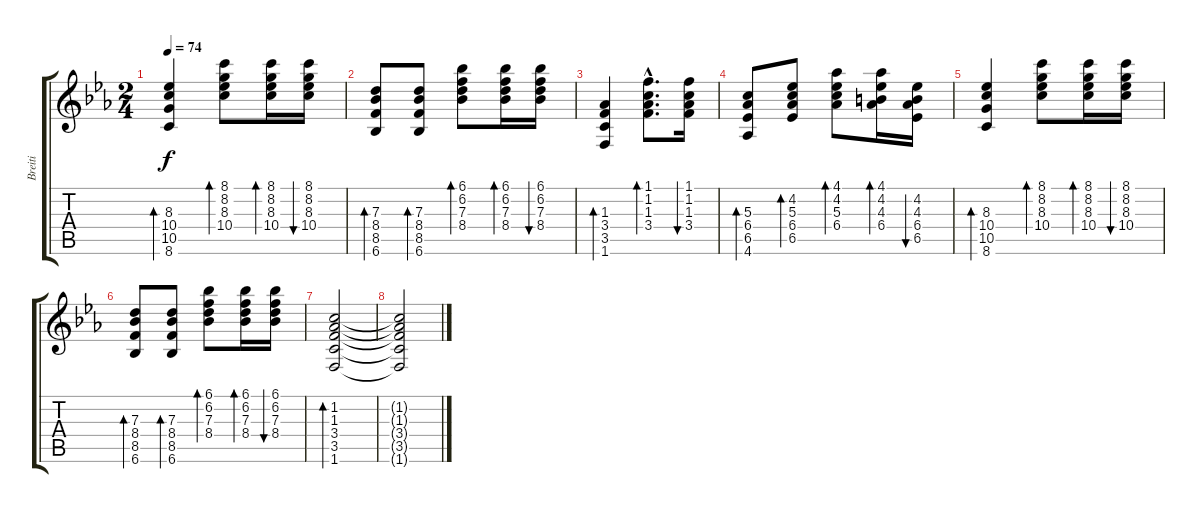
\track ("Breiti" "Breiti") {instrument acousticguitarnylon}
\staff {score tabs}
\tuning (E4 B3 G3 D3 A2 E2) {hide}
\ts (2 4)
\tempo 74
\clef g2
\ks eb
(8.3 10.4 10.5 8.6).4{bd 60 dy f} (8.1 8.2 8.3 10.4).8{bd 60} (8.1 8.2 8.3 10.4).16{bd 60} (8.1 8.2 8.3 10.4).16{bu 60} |
(7.3 8.4 8.5 6.6).8{bd 60} (7.3 8.4 8.5 6.6).8{bd 60} (6.1 6.2 7.3 8.4).8{bd 60} (6.1 6.2 7.3 8.4).16{bd 60} (6.1 6.2 7.3 8.4).16{bu 60} |
(1.3 3.4 3.5 1.6).4{bd 60} (1.1{hac} 1.2{hac} 1.3{hac} 3.4{hac}).8{d bd 60} (1.1 1.2 1.3 3.4).16{bu 60} |
(5.3 6.4 6.5 4.6).8{bd 60} (4.2 5.3 6.4 6.5).8{bd 60} (4.1 4.2 5.3 6.4).8{bd 60} (4.1 4.2 4.3 6.4).16{bd 60} (4.2 4.3 6.4 6.5).16{bu 60} |
(8.3 10.4 10.5 8.6).4{bd 60} (8.1 8.2 8.3 10.4).8{bd 60} (8.1 8.2 8.3 10.4).16{bd 60} (8.1 8.2 8.3 10.4).16{bu 60} |
(7.3 8.4 8.5 6.6).8{bd 60} (7.3 8.4 8.5 6.6).8{bd 60} (6.1 6.2 7.3 8.4).8{bd 60} (6.1 6.2 7.3 8.4).16{bd 60} (6.1 6.2 7.3 8.4).16{bu 60} |
(1.2 1.3 3.4 3.5 1.6).2{bd 60} |
(1.2{t} 1.3{t} 3.4{t} 3.5{t} 1.6{t}).2
